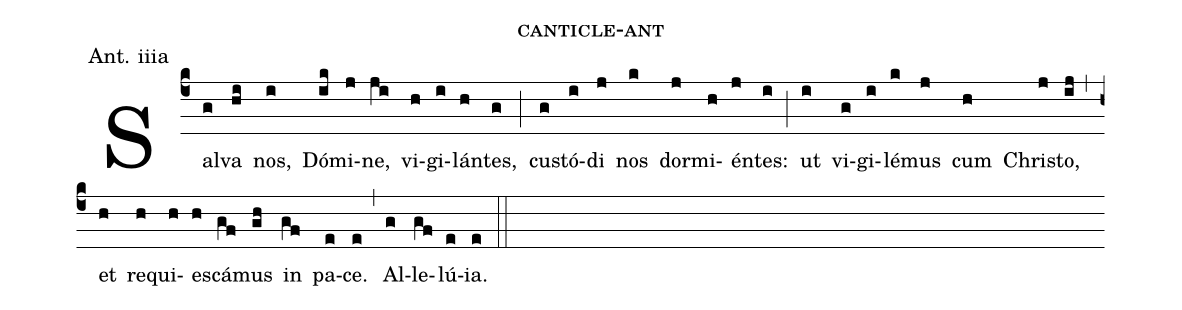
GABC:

annotation: Ant. iiia;
name: canticle-ant;
%%
(c4)Sal(g)va(hi) nos,(i) Dó(ik)mi(j)ne,(ji) vi(h)gi(i)lán(h)tes,(g) (;)
cu(g)stó(i)di(j) nos(k) dor(j)mi(h)én(j)tes:(i) (;)
ut(i) vi(g)gi(i)lé(k)mus(j) cum(h) Chri(j)sto,(ij) (,)
et(h) re(h)qui(h)es(h)cá(gf)mus(gh) in(gf) pa(e)ce.(e) (,)

Al(g)le(gf)lú(e)ia.(e) (::)
